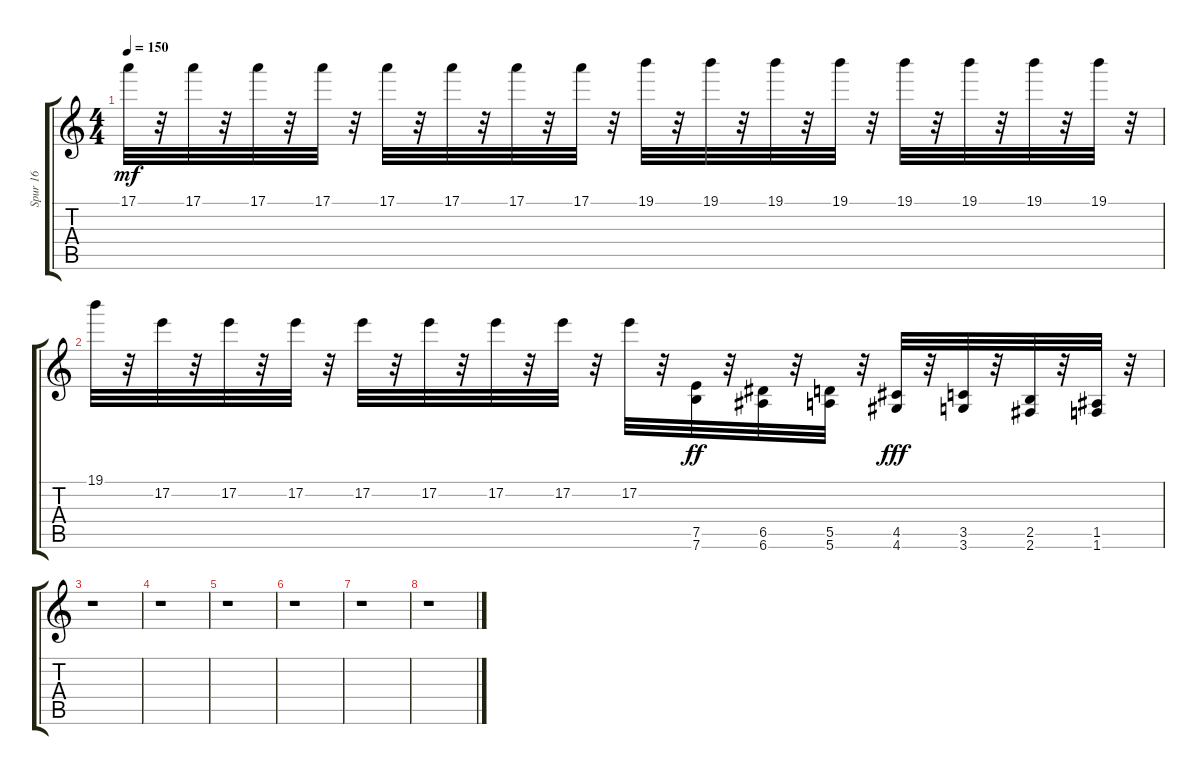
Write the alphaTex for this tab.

\track ("Spur 16" "Spur 16") {instrument overdrivenguitar}
\staff {score tabs}
\tuning (E4 B3 G3 D3 A2 E2) {hide}
\ts (4 4)
\tempo 150
\clef g2
\ks c
17.1.32{dy mf} r.32 17.1.32 r.32 17.1.32 r.32 17.1.32 r.32 17.1.32 r.32 17.1.32 r.32 17.1.32 r.32 17.1.32 r.32 19.1.32 r.32 19.1.32 r.32 19.1.32 r.32 19.1.32 r.32 19.1.32 r.32 19.1.32 r.32 19.1.32 r.32 19.1.32 r.32 |
19.1.32 r.32 17.2.32 r.32 17.2.32 r.32 17.2.32 r.32 17.2.32 r.32 17.2.32 r.32 17.2.32 r.32 17.2.32 r.32 17.2.32 r.32 (7.5 7.6).32{dy ff} r.32 (6.5 6.6).32 r.32 (5.5 5.6).32 r.32 (4.5 4.6).32{dy fff} r.32 (3.5 3.6).32 r.32 (2.5 2.6).32 r.32 (1.5 1.6).32 r.32 |
r.1 |
r.1 |
r.1 |
r.1 |
r.1 |
r.1
